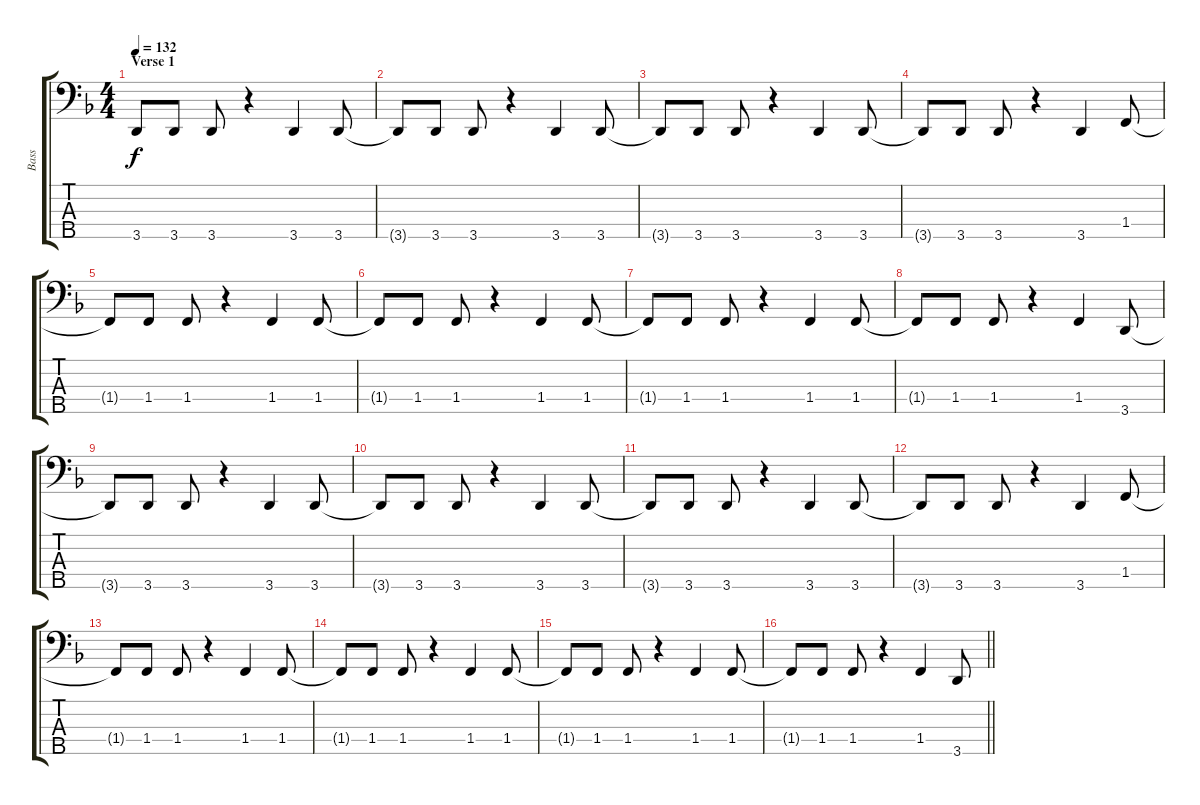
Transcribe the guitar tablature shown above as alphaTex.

\track ("Bass" "Bass") {instrument electricbassfinger}
\staff {score tabs}
\tuning (G2 D2 A1 E1 B0) {hide}
\ts (4 4)
\section ("" "Verse 1")
\tempo 132
\clef f4
\ks dminor
3.5{t}.8{dy f} 3.5.8 3.5.8 r.4 3.5.4 3.5.8 |
3.5{t}.8 3.5.8 3.5.8 r.4 3.5.4 3.5.8 |
3.5{t}.8 3.5.8 3.5.8 r.4 3.5.4 3.5.8 |
3.5{t}.8 3.5.8 3.5.8 r.4 3.5.4 1.4.8 |
1.4{t}.8 1.4.8 1.4.8 r.4 1.4.4 1.4.8 |
1.4{t}.8 1.4.8 1.4.8 r.4 1.4.4 1.4.8 |
1.4{t}.8 1.4.8 1.4.8 r.4 1.4.4 1.4.8 |
1.4{t}.8 1.4.8 1.4.8 r.4 1.4.4 3.5.8 |
3.5{t}.8 3.5.8 3.5.8 r.4 3.5.4 3.5.8 |
3.5{t}.8 3.5.8 3.5.8 r.4 3.5.4 3.5.8 |
3.5{t}.8 3.5.8 3.5.8 r.4 3.5.4 3.5.8 |
3.5{t}.8 3.5.8 3.5.8 r.4 3.5.4 1.4.8 |
1.4{t}.8 1.4.8 1.4.8 r.4 1.4.4 1.4.8 |
1.4{t}.8 1.4.8 1.4.8 r.4 1.4.4 1.4.8 |
1.4{t}.8 1.4.8 1.4.8 r.4 1.4.4 1.4.8 |
\barLineRight lightlight
1.4{t}.8 1.4.8 1.4.8 r.4 1.4.4 3.5.8
